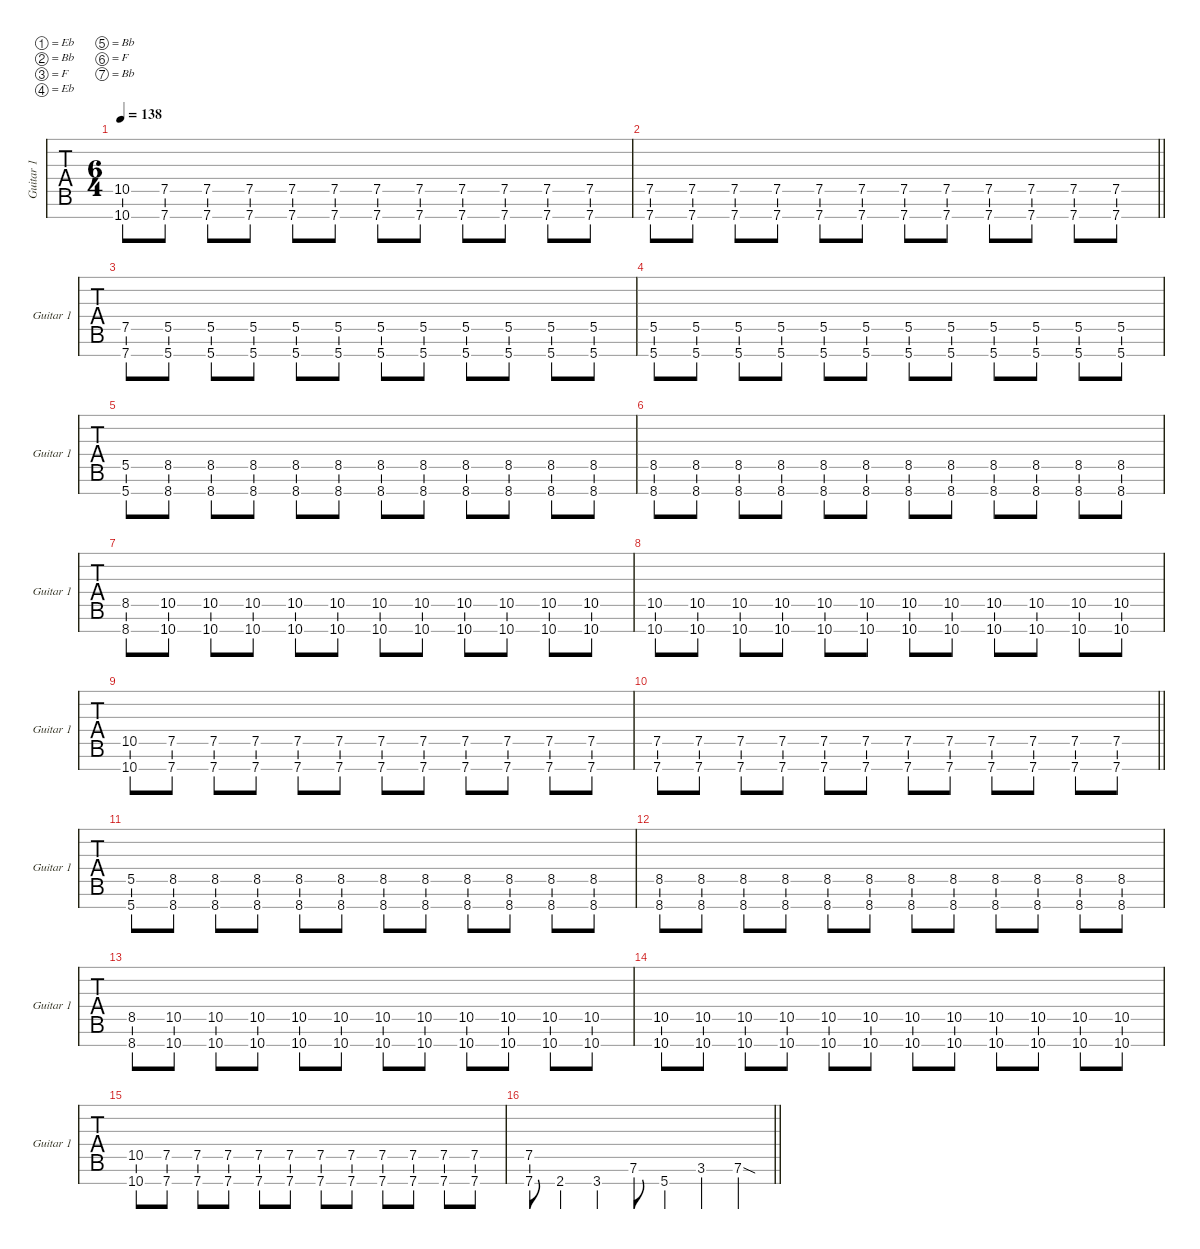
\defaultSystemsLayout 4
\hideDynamics
\bracketExtendMode nobrackets
\singleTrackTrackNamePolicy allsystems
\multiTrackTrackNamePolicy allsystems
\firstSystemTrackNameMode fullname
\otherSystemsTrackNameMode fullname
\otherSystemsTrackNameOrientation horizontal
\track ("Guitar 1" "Guitar 1") {instrument distortionguitar}
\staff {tabs}
\tuning (Eb4 Bb3 F3 Eb3 Bb2 F2 Bb1)
\ts (6 4)
\tempo 138
\clef g2
\ks c
(10.7 10.5).8{dy mf} (7.7 7.5).8 (7.7 7.5).8 (7.7 7.5).8 (7.7 7.5).8 (7.7 7.5).8 (7.7 7.5).8 (7.7 7.5).8 (7.7 7.5).8 (7.7 7.5).8 (7.7 7.5).8 (7.7 7.5).8 |
\barLineRight lightlight
(7.7 7.5).8 (7.7 7.5).8 (7.7 7.5).8 (7.7 7.5).8 (7.7 7.5).8 (7.7 7.5).8 (7.7 7.5).8 (7.7 7.5).8 (7.7 7.5).8 (7.7 7.5).8 (7.7 7.5).8 (7.7 7.5).8 |
(7.7 7.5).8 (5.7 5.5).8 (5.7 5.5).8 (5.7 5.5).8 (5.7 5.5).8 (5.7 5.5).8 (5.7 5.5).8 (5.7 5.5).8 (5.7 5.5).8 (5.7 5.5).8 (5.7 5.5).8 (5.7 5.5).8 |
(5.7 5.5).8 (5.7 5.5).8 (5.7 5.5).8 (5.7 5.5).8 (5.7 5.5).8 (5.7 5.5).8 (5.7 5.5).8 (5.7 5.5).8 (5.7 5.5).8 (5.7 5.5).8 (5.7 5.5).8 (5.7 5.5).8 |
(5.7 5.5).8 (8.7 8.5).8 (8.7 8.5).8 (8.7 8.5).8 (8.7 8.5).8 (8.7 8.5).8 (8.7 8.5).8 (8.7 8.5).8 (8.7 8.5).8 (8.7 8.5).8 (8.7 8.5).8 (8.7 8.5).8 |
(8.7 8.5).8 (8.7 8.5).8 (8.7 8.5).8 (8.7 8.5).8 (8.7 8.5).8 (8.7 8.5).8 (8.7 8.5).8 (8.7 8.5).8 (8.7 8.5).8 (8.7 8.5).8 (8.7 8.5).8 (8.7 8.5).8 |
(8.7 8.5).8 (10.7 10.5).8 (10.7 10.5).8 (10.7 10.5).8 (10.7 10.5).8 (10.7 10.5).8 (10.7 10.5).8 (10.7 10.5).8 (10.7 10.5).8 (10.7 10.5).8 (10.7 10.5).8 (10.7 10.5).8 |
(10.5 10.7).8 (10.5 10.7).8 (10.5 10.7).8 (10.5 10.7).8 (10.5 10.7).8 (10.5 10.7).8 (10.5 10.7).8 (10.5 10.7).8 (10.5 10.7).8 (10.5 10.7).8 (10.5 10.7).8 (10.5 10.7).8 |
(10.7 10.5).8 (7.7 7.5).8 (7.7 7.5).8 (7.7 7.5).8 (7.7 7.5).8 (7.7 7.5).8 (7.7 7.5).8 (7.7 7.5).8 (7.7 7.5).8 (7.7 7.5).8 (7.7 7.5).8 (7.7 7.5).8 |
\barLineRight lightlight
(7.7 7.5).8 (7.7 7.5).8 (7.7 7.5).8 (7.7 7.5).8 (7.7 7.5).8 (7.7 7.5).8 (7.7 7.5).8 (7.7 7.5).8 (7.7 7.5).8 (7.7 7.5).8 (7.7 7.5).8 (7.7 7.5).8 |
(5.7 5.5).8 (8.7 8.5).8 (8.7 8.5).8 (8.7 8.5).8 (8.7 8.5).8 (8.7 8.5).8 (8.7 8.5).8 (8.7 8.5).8 (8.7 8.5).8 (8.7 8.5).8 (8.7 8.5).8 (8.7 8.5).8 |
(8.7 8.5).8 (8.7 8.5).8 (8.7 8.5).8 (8.7 8.5).8 (8.7 8.5).8 (8.7 8.5).8 (8.7 8.5).8 (8.7 8.5).8 (8.7 8.5).8 (8.7 8.5).8 (8.7 8.5).8 (8.7 8.5).8 |
(8.7 8.5).8 (10.7 10.5).8 (10.7 10.5).8 (10.7 10.5).8 (10.7 10.5).8 (10.7 10.5).8 (10.7 10.5).8 (10.7 10.5).8 (10.7 10.5).8 (10.7 10.5).8 (10.7 10.5).8 (10.7 10.5).8 |
(10.5 10.7).8 (10.5 10.7).8 (10.5 10.7).8 (10.5 10.7).8 (10.5 10.7).8 (10.5 10.7).8 (10.5 10.7).8 (10.5 10.7).8 (10.5 10.7).8 (10.5 10.7).8 (10.5 10.7).8 (10.5 10.7).8 |
(10.7 10.5).8 (7.7 7.5).8 (7.7 7.5).8 (7.7 7.5).8 (7.7 7.5).8 (7.7 7.5).8 (7.7 7.5).8 (7.7 7.5).8 (7.7 7.5).8 (7.7 7.5).8 (7.7 7.5).8 (7.7 7.5).8 |
\barLineRight lightlight
(7.7 7.5).8 2.7.4 3.7.4 7.6.8 5.7.4 3.6.4 7.6{sod}.4
